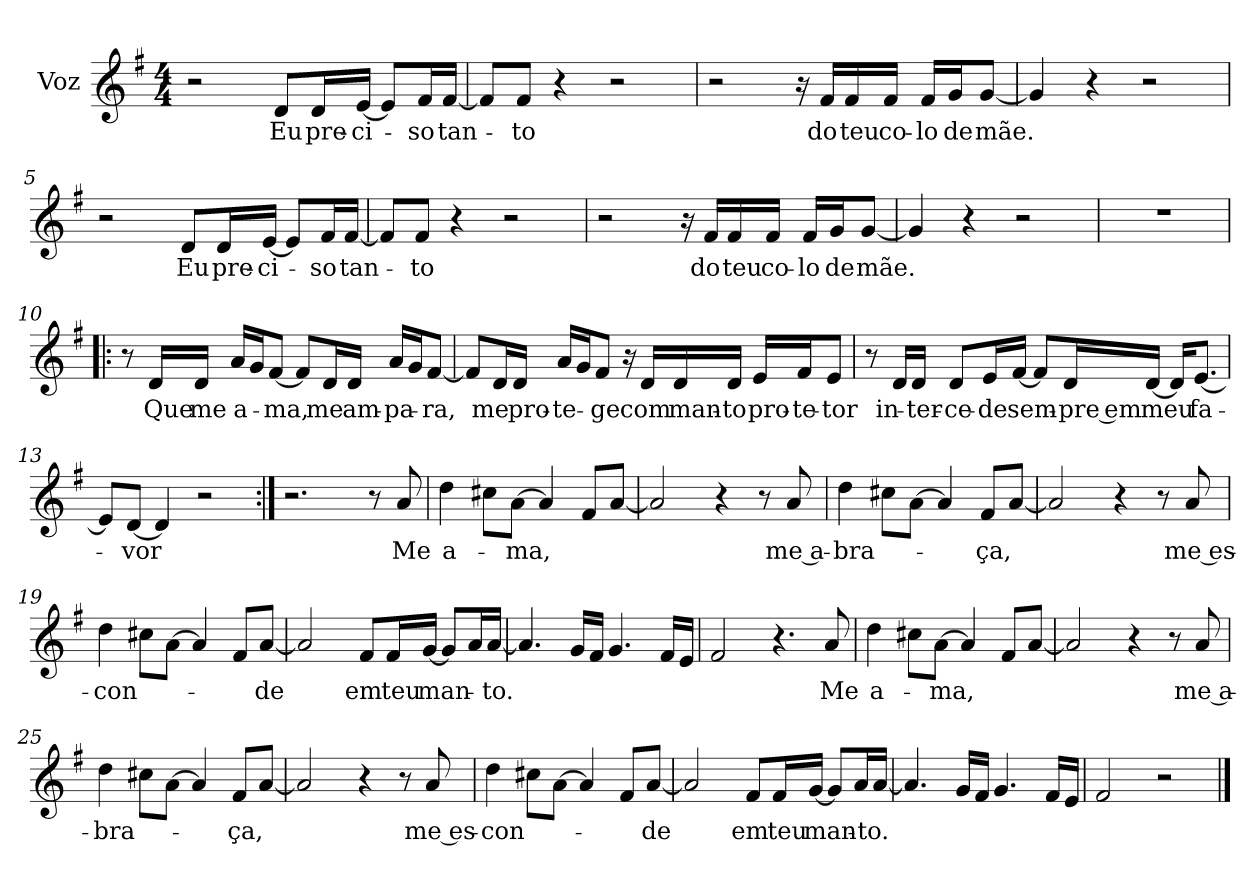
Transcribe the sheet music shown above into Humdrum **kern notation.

**kern	**text
*part1	*part1
*staff1	*staff1
*I"Voz	*
*I'Vo.	*
*clefG2	*
*k[f#]	*
*M4/4	*
*MM70	*
=1	=1
2r	.
!	!LO:LY:b
8d/L	Eu
!	!LO:LY:b
16d/L	pre-
!	!LO:LY:b
[16e/JJ	-ci-
8e/L]	.
!	!LO:LY:b
16f#/L	-so
!	!LO:LY:b
[16f#/JJ	tan-
=2	=2
8f#/L]	.
!	!LO:LY:b
8f#/J	-to
4r	.
2r	.
=3	=3
2r	.
16r	.
!	!LO:LY:b
16f#/LL	do
!	!LO:LY:b
16f#/	teu
!	!LO:LY:b
16f#/JJ	co-
!	!LO:LY:b
16f#/LL	-lo
!	!LO:LY:b
16g/J	de
!	!LO:LY:b
[8g/J	mãe.
=4	=4
4g/]	.
4r	.
2r	.
=5	=5
2r	.
!	!LO:LY:b
8d/L	Eu
!	!LO:LY:b
16d/L	pre-
!	!LO:LY:b
[16e/JJ	-ci-
8e/L]	.
!	!LO:LY:b
16f#/L	-so
!	!LO:LY:b
[16f#/JJ	tan-
!!LO:LB:g=z
=6	=6
8f#/L]	.
!	!LO:LY:b
8f#/J	-to
4r	.
2r	.
=7	=7
2r	.
16r	.
!	!LO:LY:b
16f#/LL	do
!	!LO:LY:b
16f#/	teu
!	!LO:LY:b
16f#/JJ	co-
!	!LO:LY:b
16f#/LL	-lo
!	!LO:LY:b
16g/J	de
!	!LO:LY:b
[8g/J	mãe.
=8	=8
4g/]	.
4r	.
2r	.
=9	=9
1r	.
=10!|:	=10!|:
8r	.
!	!LO:LY:b
16d/LL	Que
!	!LO:LY:b
16d/JJ	me
!	!LO:LY:b
16a/LL	a-
16g/J	.
!	!LO:LY:b
[8f#/J	-ma,
8f#/L]	.
!	!LO:LY:b
16d/L	me
!	!LO:LY:b
16d/JJ	am-
!	!LO:LY:b
16a/LL	-pa-
16g/J	.
!	!LO:LY:b
[8f#/J	-ra,
!!LO:LB:g=z
=11	=11
8f#/L]	.
!	!LO:LY:b
16d/L	me
!	!LO:LY:b
16d/JJ	pro-
!	!LO:LY:b
16a/LL	-te-
16g/J	.
!	!LO:LY:b
8f#/J	-ge
16r	.
!	!LO:LY:b
16d/LL	com
!	!LO:LY:b
16d/	man-
!	!LO:LY:b
16d/JJ	-to
!	!LO:LY:b
16e/LL	pro-
!	!LO:LY:b
16f#/J	-te-
!	!LO:LY:b
8e/J	-tor
=12	=12
8r	.
!	!LO:LY:b
16d/LL	in-
!	!LO:LY:b
16d/JJ	-ter-
!	!LO:LY:b
8d/L	-ce-
!	!LO:LY:b
16e/L	-de
!	!LO:LY:b
[16f#/JJ	sem-
8f#/L]	.
!	!LO:LY:b
16d/L	-pre em
!	!LO:LY:b
[16d/JJ	meu
16d/KL]	.
!	!LO:LY:b
[8.e/J	fa-
=13	=13
8e/L]	.
!	!LO:LY:b
[8d/J	-vor
4d/]	.
2r	.
!!LO:LB:g=z
=14:|!	=14:|!
2.r	.
8r	.
!	!LO:LY:b
8a/	Me
=15	=15
!	!LO:LY:b
4dd\	a-
8cc#X\L	.
!	!LO:LY:b
[8a\J	-ma,
4a/]	.
8f#/L	.
[8a/J	.
=16	=16
2a/]	.
4r	.
8r	.
!	!LO:LY:b
8a/	me a-
=17	=17
!	!LO:LY:b
4dd\	-bra-
8cc#X\L	.
[8a\J	.
4a/]	.
!	!LO:LY:b
8f#/L	-ça,
[8a/J	.
=18	=18
2a/]	.
4r	.
8r	.
!	!LO:LY:b
8a/	me es-
=19	=19
!	!LO:LY:b
4dd\	-con-
8cc#X\L	.
[8a\J	.
4a/]	.
8f#/L	.
!	!LO:LY:b
[8a/J	-de
!!LO:LB:g=z
=20	=20
2a/]	.
!	!LO:LY:b
8f#/L	em
!	!LO:LY:b
16f#/L	teu
!	!LO:LY:b
[16g/JJ	man-
8g/L]	.
16a/L	.
!	!LO:LY:b
[16a/JJ	-to.
=21	=21
4.a/]	.
16g/LL	.
16f#/JJ	.
4.g/	.
16f#/LL	.
16e/JJ	.
=22	=22
2f#/	.
4.r	.
!	!LO:LY:b
8a/	Me
=23	=23
!	!LO:LY:b
4dd\	a-
8cc#X\L	.
!	!LO:LY:b
[8a\J	-ma,
4a/]	.
8f#/L	.
[8a/J	.
=24	=24
2a/]	.
4r	.
8r	.
!	!LO:LY:b
8a/	me a-
=25	=25
!	!LO:LY:b
4dd\	-bra-
8cc#X\L	.
[8a\J	.
4a/]	.
!	!LO:LY:b
8f#/L	-ça,
[8a/J	.
!!LO:LB:g=z
=26	=26
2a/]	.
4r	.
8r	.
!	!LO:LY:b
8a/	me es-
=27	=27
!	!LO:LY:b
4dd\	-con-
8cc#X\L	.
[8a\J	.
4a/]	.
8f#/L	.
!	!LO:LY:b
[8a/J	-de
=28	=28
2a/]	.
!	!LO:LY:b
8f#/L	em
!	!LO:LY:b
16f#/L	teu
!	!LO:LY:b
[16g/JJ	man-
8g/L]	.
16a/L	.
!	!LO:LY:b
[16a/JJ	-to.
=29	=29
4.a/]	.
16g/LL	.
16f#/JJ	.
4.g/	.
16f#/LL	.
16e/JJ	.
=30	=30
2f#/	.
2r	.
==	==
*-	*-
